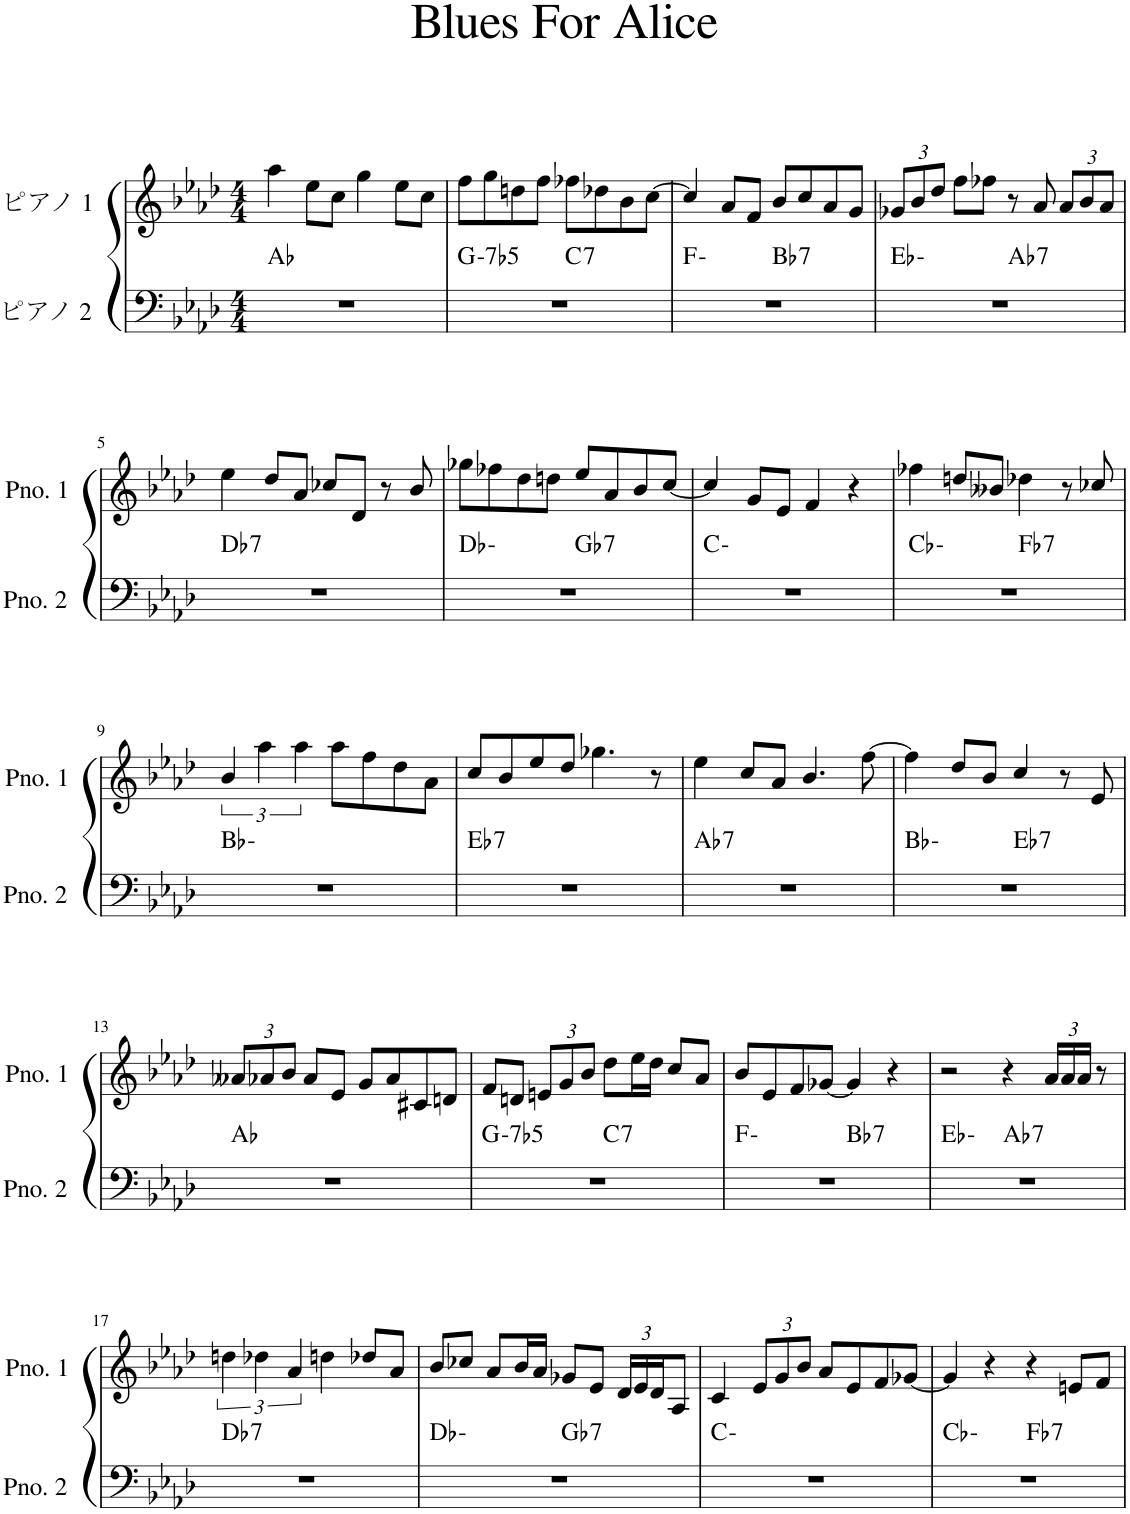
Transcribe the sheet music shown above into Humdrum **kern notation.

**kern	**harte	**kern
*part2	*part2	*part1
*staff2	*	*staff1
*I"ピアノ 2	*	*I"ピアノ 1
*clefF4	*	*clefG2
*k[b-e-a-d-]	*	*k[b-e-a-d-]
*M4/4	*	*M4/4
=1	=1	=1
1r	Ab:maj	4aa-\
.	.	8ee-\L
.	.	8cc\J
.	.	4gg\
.	.	8ee-\L
.	.	8cc\J
=2	=2	=2
!	!LO:H:kt=-7b5	!
*^	*	*
1r	2ryy	G:hdim7	8ff\L
.	.	.	8gg\
.	.	.	8ddn\
.	.	.	8ff\J
!	!	!LO:H:kt=7	!
.	2ryy	C:7	8ff-X\L
.	.	.	8dd-X\
.	.	.	8b-\
.	.	.	[8cc\J
=3	=3	=3	=3
1r	2ryy	F:min	4cc/]
.	.	.	8a-/L
.	.	.	8f/J
!	!	!LO:H:kt=7	!
.	2ryy	Bb:7	8b-/L
.	.	.	8cc/
.	.	.	8a-/
.	.	.	8g/J
=4	=4	=4	=4
*	*	*	*Xbrackettup
1r	2ryy	Eb:min	12g-X/L
.	.	.	12b-/
.	.	.	12dd-/J
.	.	.	8ff\L
.	.	.	8ff-X\J
!	!	!LO:H:kt=7	!
.	2ryy	Ab:7	8r
.	.	.	8a-/
.	.	.	12a-/L
.	.	.	12b-/
.	.	.	12a-/J
!!LO:LB:g=z
=5	=5	=5	=5
!	!	!LO:H:kt=7	!
*v	*v	*	*
1r	Db:7	4ee-\
.	.	8dd-/L
.	.	8a-/J
.	.	8cc-X/L
.	.	8d-/J
.	.	8r
.	.	8b-/
=6	=6	=6
*^	*	*
1r	2ryy	Db:min	8gg-X\L
.	.	.	8ff-X\
.	.	.	8dd-\
.	.	.	8ddn\J
!	!	!LO:H:kt=7	!
.	2ryy	Gb:7	8ee-/L
.	.	.	8a-/
.	.	.	8b-/
.	.	.	[8cc/J
*v	*v	*	*
=7	=7	=7
1r	C:min	4cc/]
.	.	8g/L
.	.	8e-/J
.	.	4f/
.	.	4r
=8	=8	=8
*^	*	*
1r	2ryy	Cb:min	4ff-X\
.	.	.	8ddn/L
.	.	.	8b--X/J
!	!	!LO:H:kt=7	!
.	2ryy	Fb:7	4dd-X\
.	.	.	8r
.	.	.	8cc-X/
*v	*v	*	*
!!LO:LB:g=z
=9	=9	=9
*	*	*brackettup
1r	Bb:min	6b-/
.	.	6aa-\
.	.	6aa-\
.	.	8aa-\L
.	.	8ff\
.	.	8dd-\
.	.	8a-\J
=10	=10	=10
!	!LO:H:kt=7	!
1r	Eb:7	8cc/L
.	.	8b-/
.	.	8ee-/
.	.	8dd-/J
.	.	4.gg-X\
.	.	8r
=11	=11	=11
!	!LO:H:kt=7	!
1r	Ab:7	4ee-\
.	.	8cc/L
.	.	8a-/J
.	.	4.b-/
.	.	[8ff\
=12	=12	=12
*^	*	*
1r	2ryy	Bb:min	4ff\]
.	.	.	8dd-/L
.	.	.	8b-/J
!	!	!LO:H:kt=7	!
.	2ryy	Eb:7	4cc/
.	.	.	8r
.	.	.	8e-/
*v	*v	*	*
!!LO:LB:g=z
=13	=13	=13
*	*	*Xbrackettup
1r	Ab:maj	12a--X/L
.	.	12a-X/
.	.	12b-/J
.	.	8a-/L
.	.	8e-/J
.	.	8g/L
.	.	8a-/
.	.	8c#X/
.	.	8dn/J
=14	=14	=14
!	!LO:H:kt=-7b5	!
*^	*	*
1r	2ryy	G:hdim7	8f/L
.	.	.	8dn/J
.	.	.	12en/L
.	.	.	12g/
.	.	.	12b-/J
!	!	!LO:H:kt=7	!
.	2ryy	C:7	8dd-\L
.	.	.	16ee-\L
.	.	.	16dd-\JJ
.	.	.	8cc/L
.	.	.	8a-/J
=15	=15	=15	=15
1r	2ryy	F:min	8b-/L
.	.	.	8e-/
.	.	.	8f/
.	.	.	[8g-X/J
!	!	!LO:H:kt=7	!
.	2ryy	Bb:7	4g-/]
.	.	.	4r
=16	=16	=16	=16
1r	2ryy	Eb:min	2r
!	!	!LO:H:kt=7	!
.	2ryy	Ab:7	4r
.	.	.	24a-/LL
.	.	.	24a-/
.	.	.	24a-/JJ
.	.	.	8r
*v	*v	*	*
!!LO:LB:g=z
=17	=17	=17
*	*	*brackettup
*^	*	*
!	!	!LO:H:kt=7	!
*v	*v	*	*
1r	Db:7	6ddn\
.	.	6dd-X\
.	.	6a-/
.	.	4ddn\
.	.	8dd-X/L
.	.	8a-/J
=18	=18	=18
*^	*	*
1r	2ryy	Db:min	8b-/L
.	.	.	8cc-X/J
.	.	.	8a-/L
.	.	.	16b-/L
.	.	.	16a-/JJ
!	!	!LO:H:kt=7	!
.	2ryy	Gb:7	8g-X/L
.	.	.	8e-/J
*	*	*	*Xbrackettup
.	.	.	24d-/LL
.	.	.	24e-/
.	.	.	24d-/J
.	.	.	8A-/J
*v	*v	*	*
=19	=19	=19
1r	C:min	4c/
.	.	12e-/L
.	.	12g/
.	.	12b-/J
.	.	8a-/L
.	.	8e-/
.	.	8f/
.	.	[8g-X/J
=20	=20	=20
*^	*	*
1r	2ryy	Cb:min	4g-/]
.	.	.	4r
!	!	!LO:H:kt=7	!
.	2ryy	Fb:7	4r
.	.	.	8en/L
.	.	.	8f/J
*v	*v	*	*
=	=	=
*-	*-	*-
